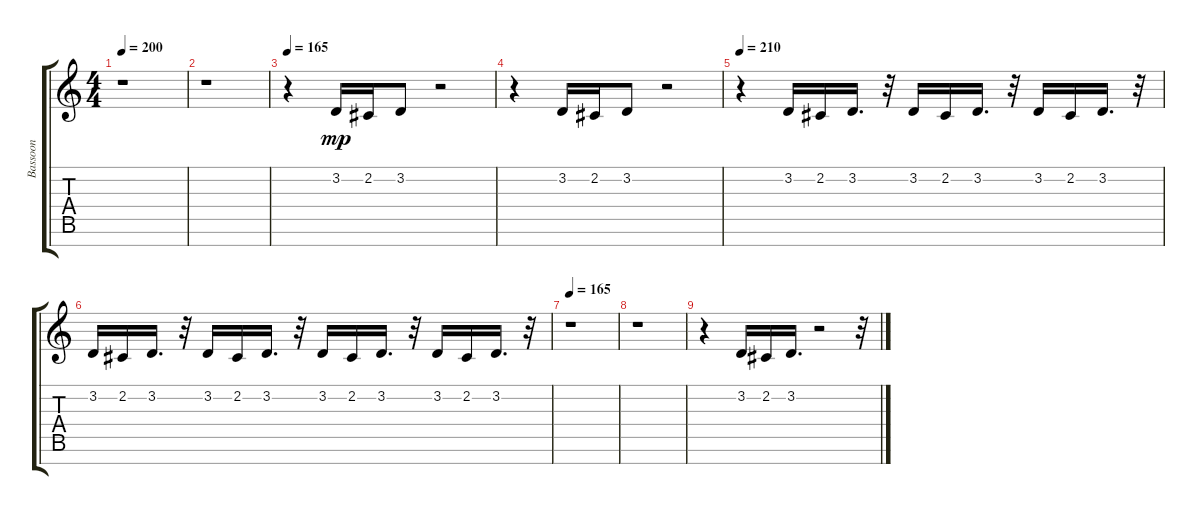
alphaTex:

\track ("Bassoon" "Bassoon") {instrument bassoon}
\staff {score tabs}
\tuning (E4 B3 G3 D3 A2 E2 B1) {hide}
\ts (4 4)
\tempo 200
\clef g2
\ks c
r.1{dy mp} |
r.1 |
\tempo 165
r.4 3.2.16 2.2.16 3.2.8 r.2 |
r.4 3.2.16 2.2.16 3.2.8 r.2 |
\tempo 210
r.4 3.2.16 2.2.16 3.2.16{d} r.32 3.2.16 2.2.16 3.2.16{d} r.32 3.2.16 2.2.16 3.2.16{d} r.32 |
3.2.16 2.2.16 3.2.16{d} r.32 3.2.16 2.2.16 3.2.16{d} r.32 3.2.16 2.2.16 3.2.16{d} r.32 3.2.16 2.2.16 3.2.16{d} r.32 |
\tempo 165
r.1 |
r.1 |
r.4 3.2.16 2.2.16 3.2.16{d} r.2 r.32
